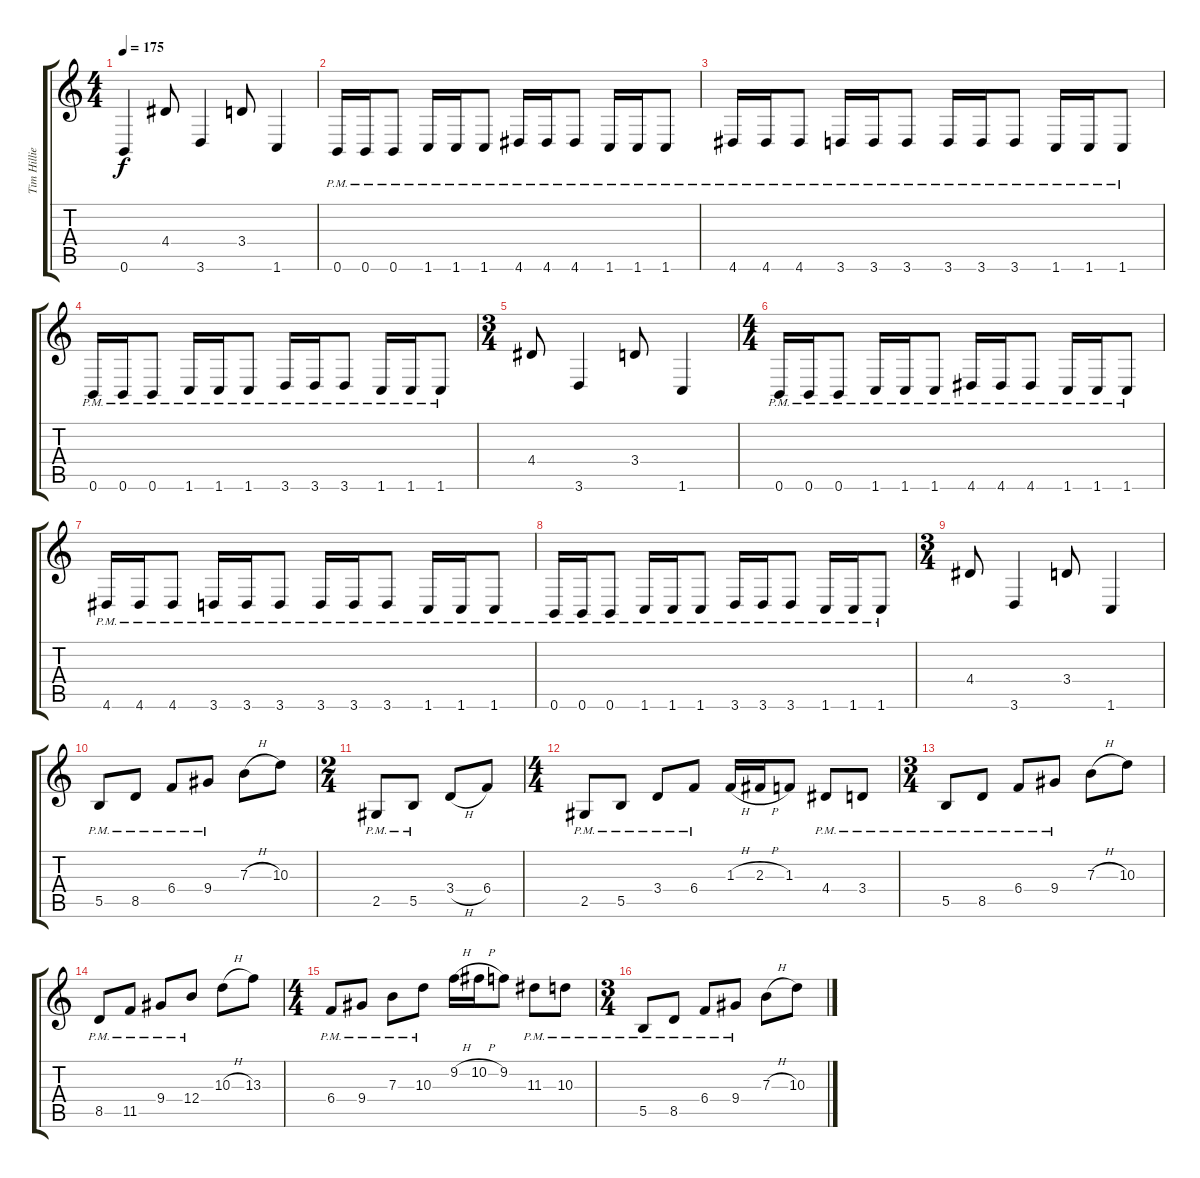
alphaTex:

\track ("Tim Hillier-Brook (Right)" "Tim Hillie") {instrument distortionguitar}
\staff {score tabs}
\tuning (Db4 Ab3 E3 B2 Gb2 B1) {hide}
\ts (4 4)
\tempo 175
\clef g2
\ks c
0.6.4{dy f} 4.4.8 3.6.4 3.4.8 1.6.4 |
0.6{pm}.16 0.6{pm}.16 0.6{pm}.8 1.6{pm}.16 1.6{pm}.16 1.6{pm}.8 4.6{pm}.16 4.6{pm}.16 4.6{pm}.8 1.6{pm}.16 1.6{pm}.16 1.6{pm}.8 |
4.6{pm}.16 4.6{pm}.16 4.6{pm}.8 3.6{pm}.16 3.6{pm}.16 3.6{pm}.8 3.6{pm}.16 3.6{pm}.16 3.6{pm}.8 1.6{pm}.16 1.6{pm}.16 1.6{pm}.8 |
0.6{pm}.16 0.6{pm}.16 0.6{pm}.8 1.6{pm}.16 1.6{pm}.16 1.6{pm}.8 3.6{pm}.16 3.6{pm}.16 3.6{pm}.8 1.6{pm}.16 1.6{pm}.16 1.6{pm}.8 |
\ts (3 4)
4.4.8 3.6.4 3.4.8 1.6.4 |
\ts (4 4)
0.6{pm}.16 0.6{pm}.16 0.6{pm}.8 1.6{pm}.16 1.6{pm}.16 1.6{pm}.8 4.6{pm}.16 4.6{pm}.16 4.6{pm}.8 1.6{pm}.16 1.6{pm}.16 1.6{pm}.8 |
4.6{pm}.16 4.6{pm}.16 4.6{pm}.8 3.6{pm}.16 3.6{pm}.16 3.6{pm}.8 3.6{pm}.16 3.6{pm}.16 3.6{pm}.8 1.6{pm}.16 1.6{pm}.16 1.6{pm}.8 |
0.6{pm}.16 0.6{pm}.16 0.6{pm}.8 1.6{pm}.16 1.6{pm}.16 1.6{pm}.8 3.6{pm}.16 3.6{pm}.16 3.6{pm}.8 1.6{pm}.16 1.6{pm}.16 1.6{pm}.8 |
\ts (3 4)
4.4.8 3.6.4 3.4.8 1.6.4 |
5.5{pm}.8 8.5{pm}.8 6.4{pm}.8 9.4{pm}.8 7.3{h}.8 10.3.8 |
\ts (2 4)
2.5{pm}.8 5.5{pm}.8 3.4{h}.8 6.4.8 |
\ts (4 4)
2.5{pm}.8 5.5{pm}.8 3.4{pm}.8 6.4{pm}.8 1.3{h}.16 2.3{h}.16 1.3.8 4.4{pm}.8 3.4{pm}.8 |
\ts (3 4)
5.5{pm}.8 8.5{pm}.8 6.4{pm}.8 9.4{pm}.8 7.3{h}.8 10.3.8 |
8.5{pm}.8 11.5{pm}.8 9.4{pm}.8 12.4{pm}.8 10.3{h}.8 13.3.8 |
\ts (4 4)
6.4{pm}.8 9.4{pm}.8 7.3{pm}.8 10.3{pm}.8 9.2{h}.16 10.2{h}.16 9.2.8 11.3{pm}.8 10.3{pm}.8 |
\ts (3 4)
5.5{pm}.8 8.5{pm}.8 6.4{pm}.8 9.4{pm}.8 7.3{h}.8 10.3.8
